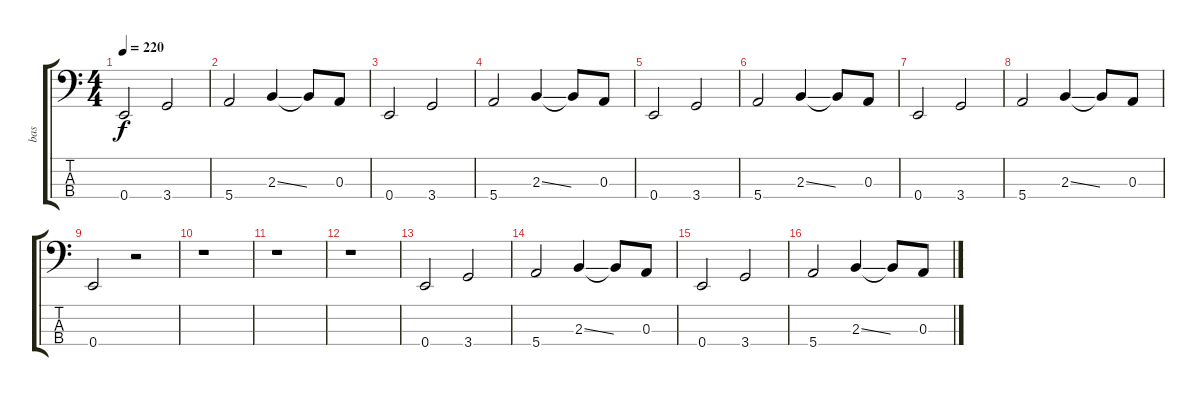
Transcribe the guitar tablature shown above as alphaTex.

\track ("bas" "bas") {instrument electricbassfinger}
\staff {score tabs}
\tuning (G2 D2 A1 E1) {hide}
\ts (4 4)
\tempo 220
\clef f4
\ks c
0.4.2{dy f} 3.4.2 |
5.4.2 2.3{ss}.4 2.3{t}.8 0.3.8 |
0.4.2 3.4.2 |
5.4.2 2.3{ss}.4 2.3{t}.8 0.3.8 |
0.4.2 3.4.2 |
5.4.2 2.3{ss}.4 2.3{t}.8 0.3.8 |
0.4.2 3.4.2 |
5.4.2 2.3{ss}.4 2.3{t}.8 0.3.8 |
0.4.2 r.2 |
r.1 |
r.1 |
r.1 |
0.4.2 3.4.2 |
5.4.2 2.3{ss}.4 2.3{t}.8 0.3.8 |
0.4.2 3.4.2 |
5.4.2 2.3{ss}.4 2.3{t}.8 0.3.8
